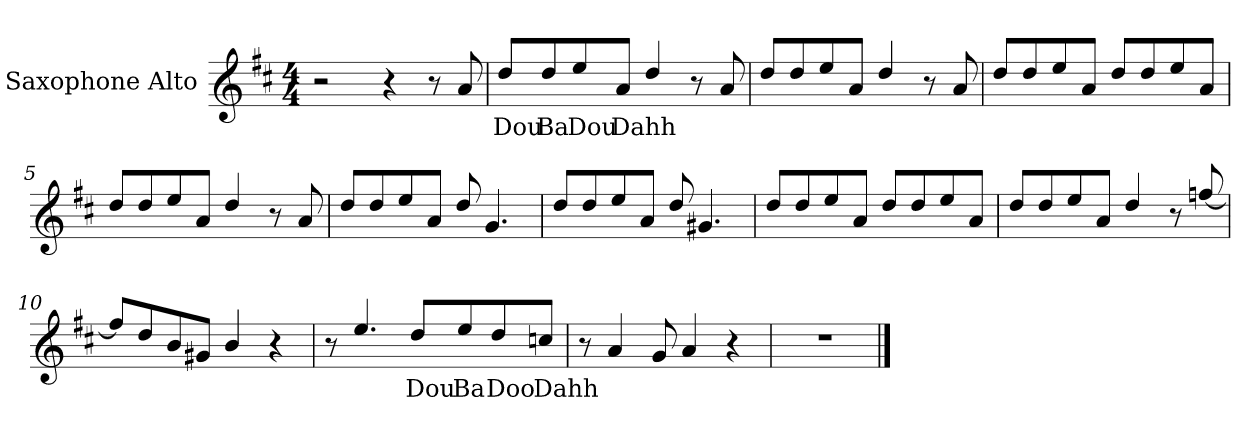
**kern	**text
*part1	*part1
*staff1	*staff1
*I"Saxophone Alto	*
*I'Sax. A.	*
*clefG2	*
*ITrd5c9	*
*k[b-]	*
*M4/4	*
=1	=1
2r	.
4r	.
8r	.
8c/	.
=2	=2
!	!LO:LY:b
8f/L	Dou
!	!LO:LY:b
8f/	Ba
!	!LO:LY:b
8g/	Dou
!	!LO:LY:b
8c/J	Dahh
4f/	.
8r	.
8c/	.
=3	=3
8f/L	.
8f/	.
8g/	.
8c/J	.
4f/	.
8r	.
8c/	.
=4	=4
8f/L	.
8f/	.
8g/	.
8c/J	.
8f/L	.
8f/	.
8g/	.
8c/J	.
=5	=5
8f/L	.
8f/	.
8g/	.
8c/J	.
4f/	.
8r	.
8c/	.
!!LO:LB:g=z
=6	=6
8f/L	.
8f/	.
8g/	.
8c/J	.
8f/	.
4.B-/	.
=7	=7
8f/L	.
8f/	.
8g/	.
8c/J	.
8f/	.
4.Bn/	.
=8	=8
8f/L	.
8f/	.
8g/	.
8c/J	.
8f/L	.
8f/	.
8g/	.
8c/J	.
=9	=9
8f/L	.
8f/	.
8g/	.
8c/J	.
4f/	.
8r	.
[8a-X/	.
!!LO:LB:g=z
=10	=10
8a-/L]	.
8f/	.
8d/	.
8Bni/J	.
4d/	.
4r	.
=11	=11
8r	.
4.g/	.
!	!LO:LY:b
8f/L	Dou
!	!LO:LY:b
8g/	Ba
!	!LO:LY:b
8f/	Doo
!	!LO:LY:b
8e-X/J	Dahh
=12	=12
8r	.
4c/	.
8B-/	.
4c/	.
4r	.
=13	=13
1r	.
==	==
*-	*-
